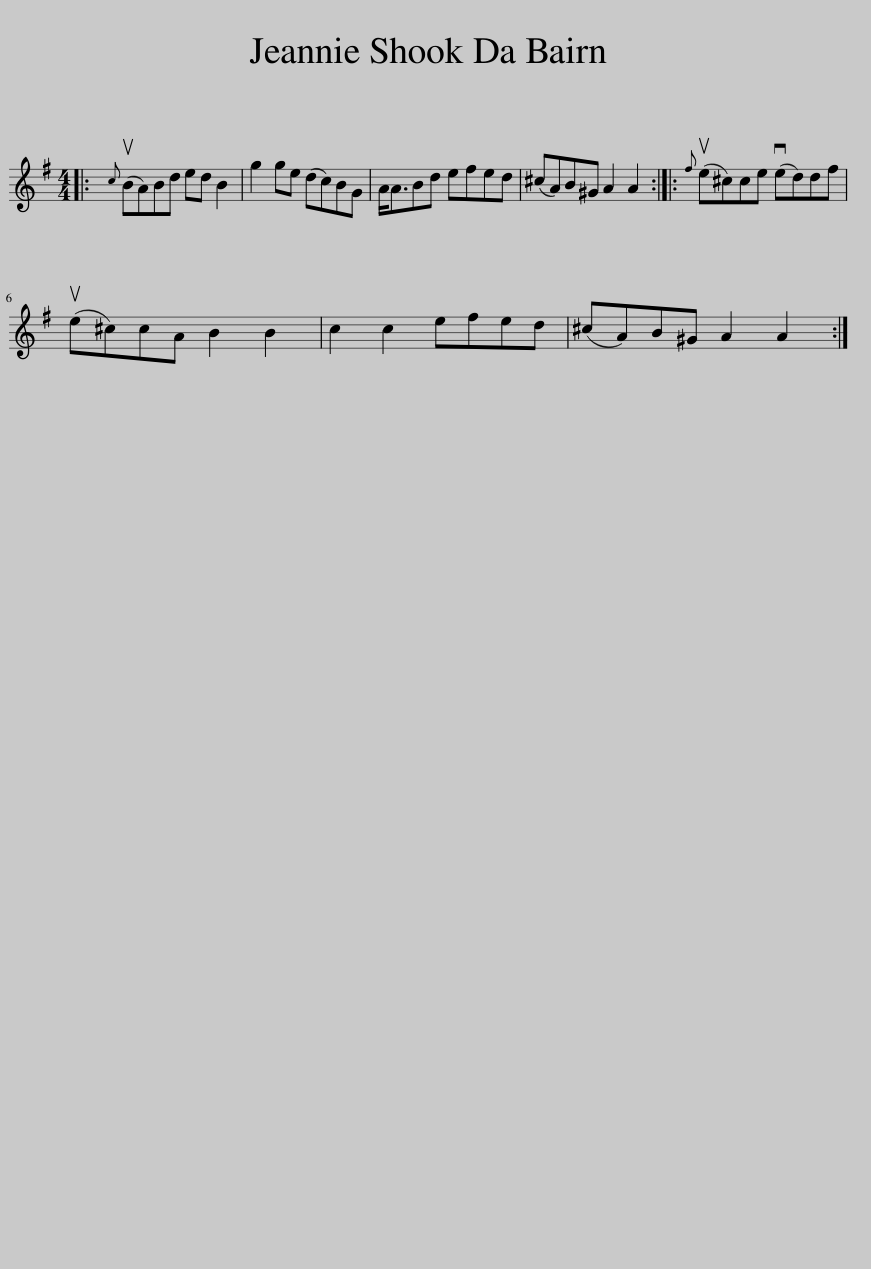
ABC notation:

X:1
L:1/8
M:4/4
I:linebreak $
K:G
V:1 treble
V:1
|:{c} (uBA)Bd ed B2 | g2 ge (dc)BG | A<ABd efed | (^cA)B^G A2 A2 ::{f} (ue^c)ce (ved)df |$ %5
 (ue^c)cA B2 B2 | c2 c2 efed | (^cA)B^G A2 A2 :| %8
